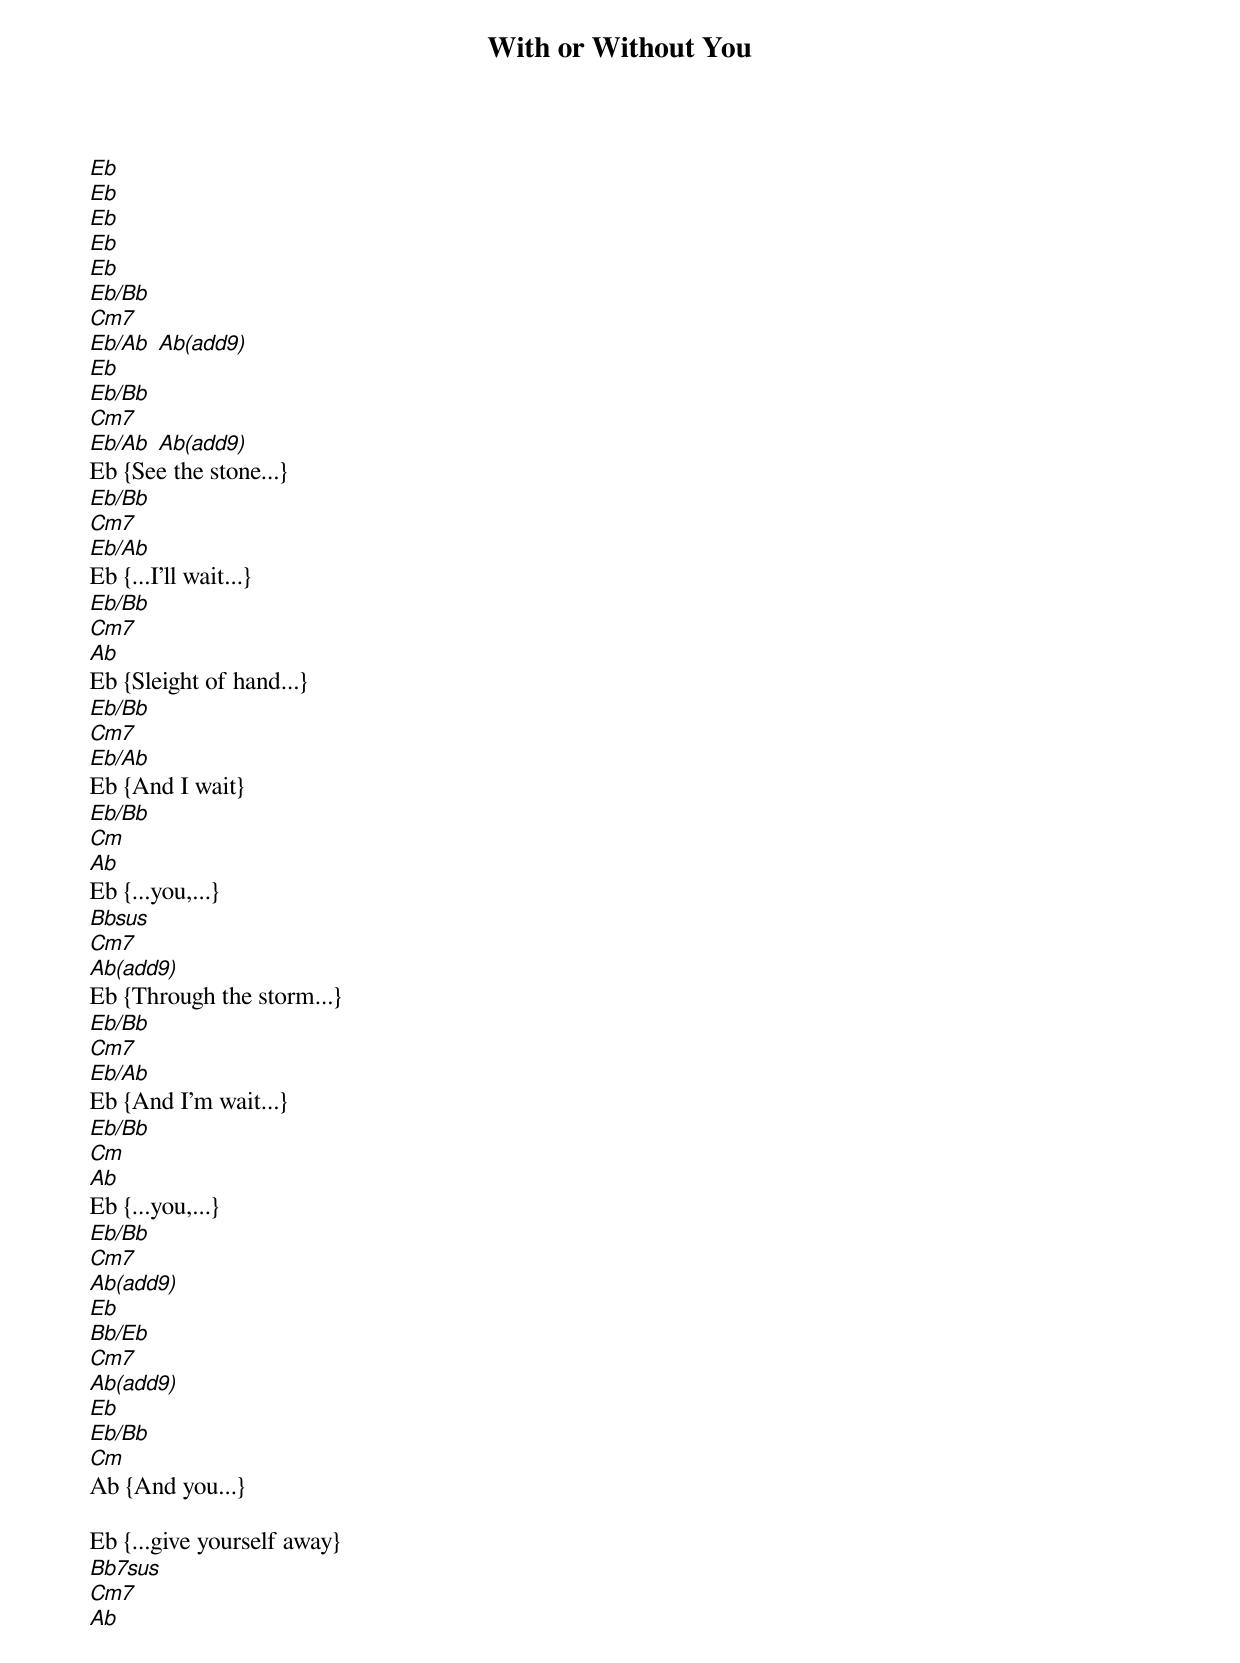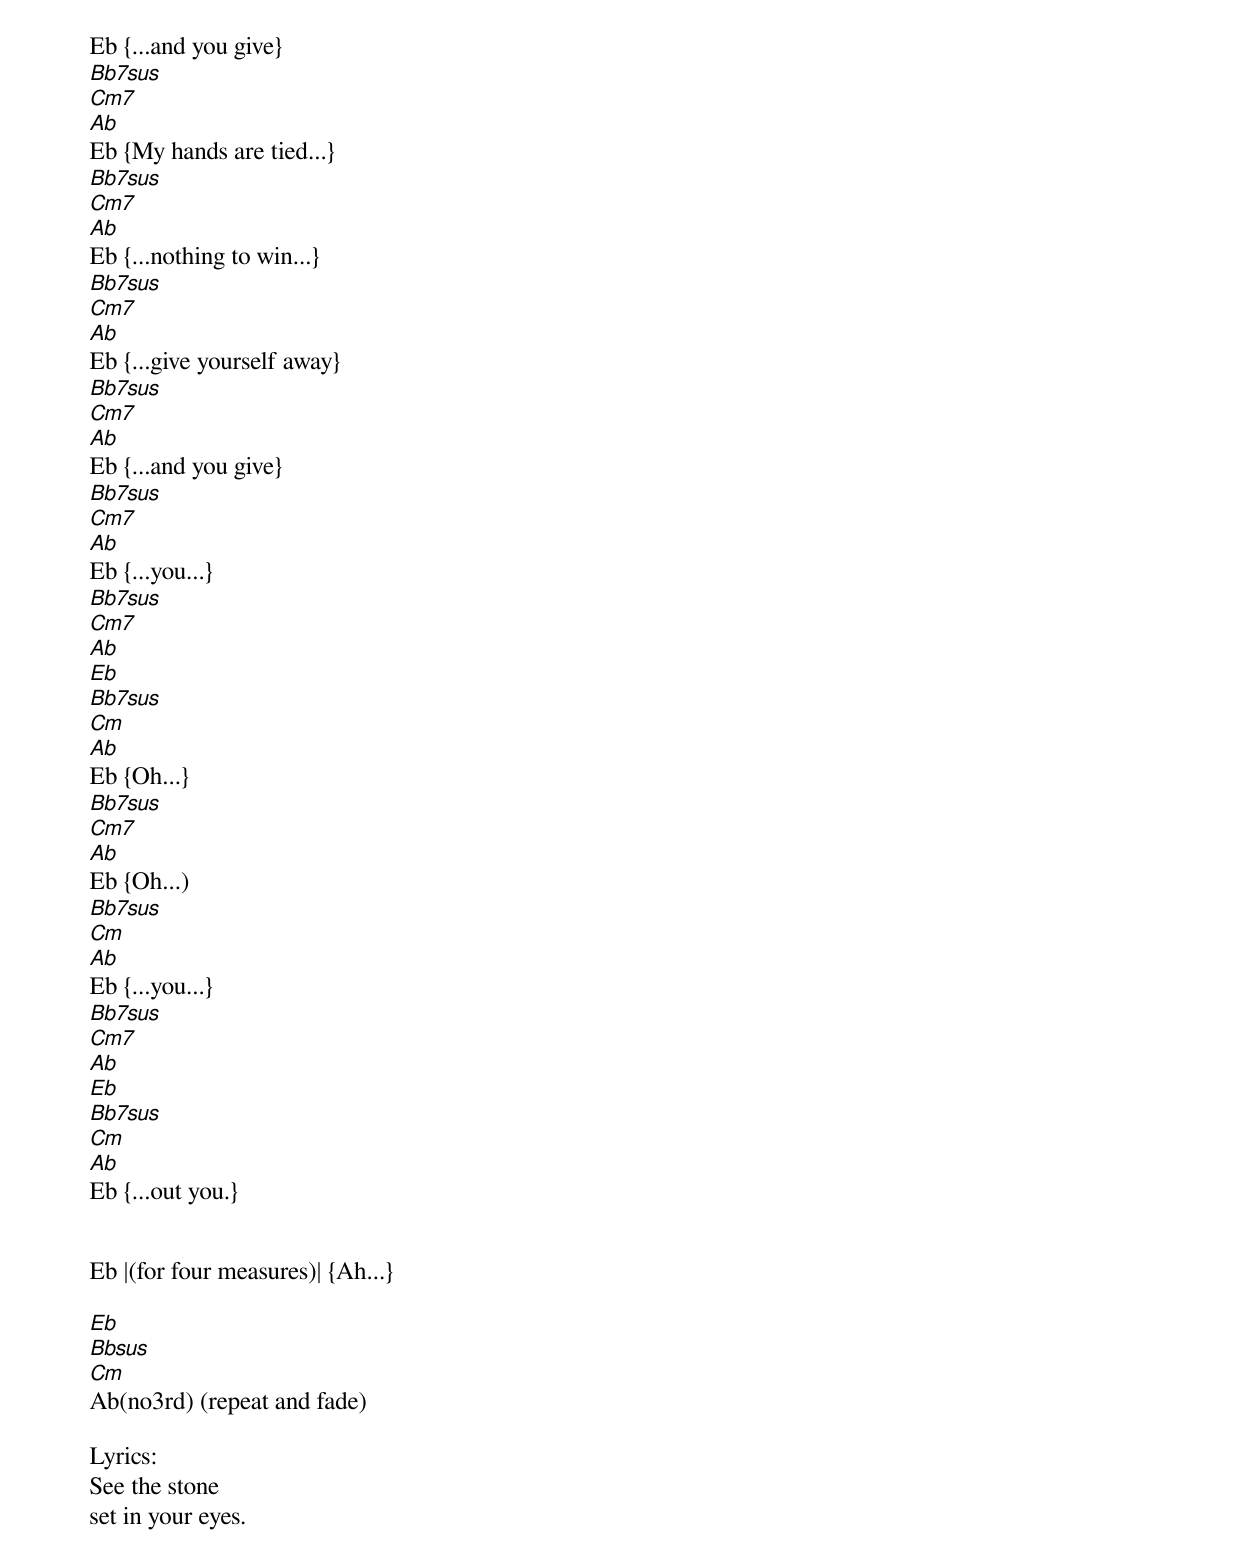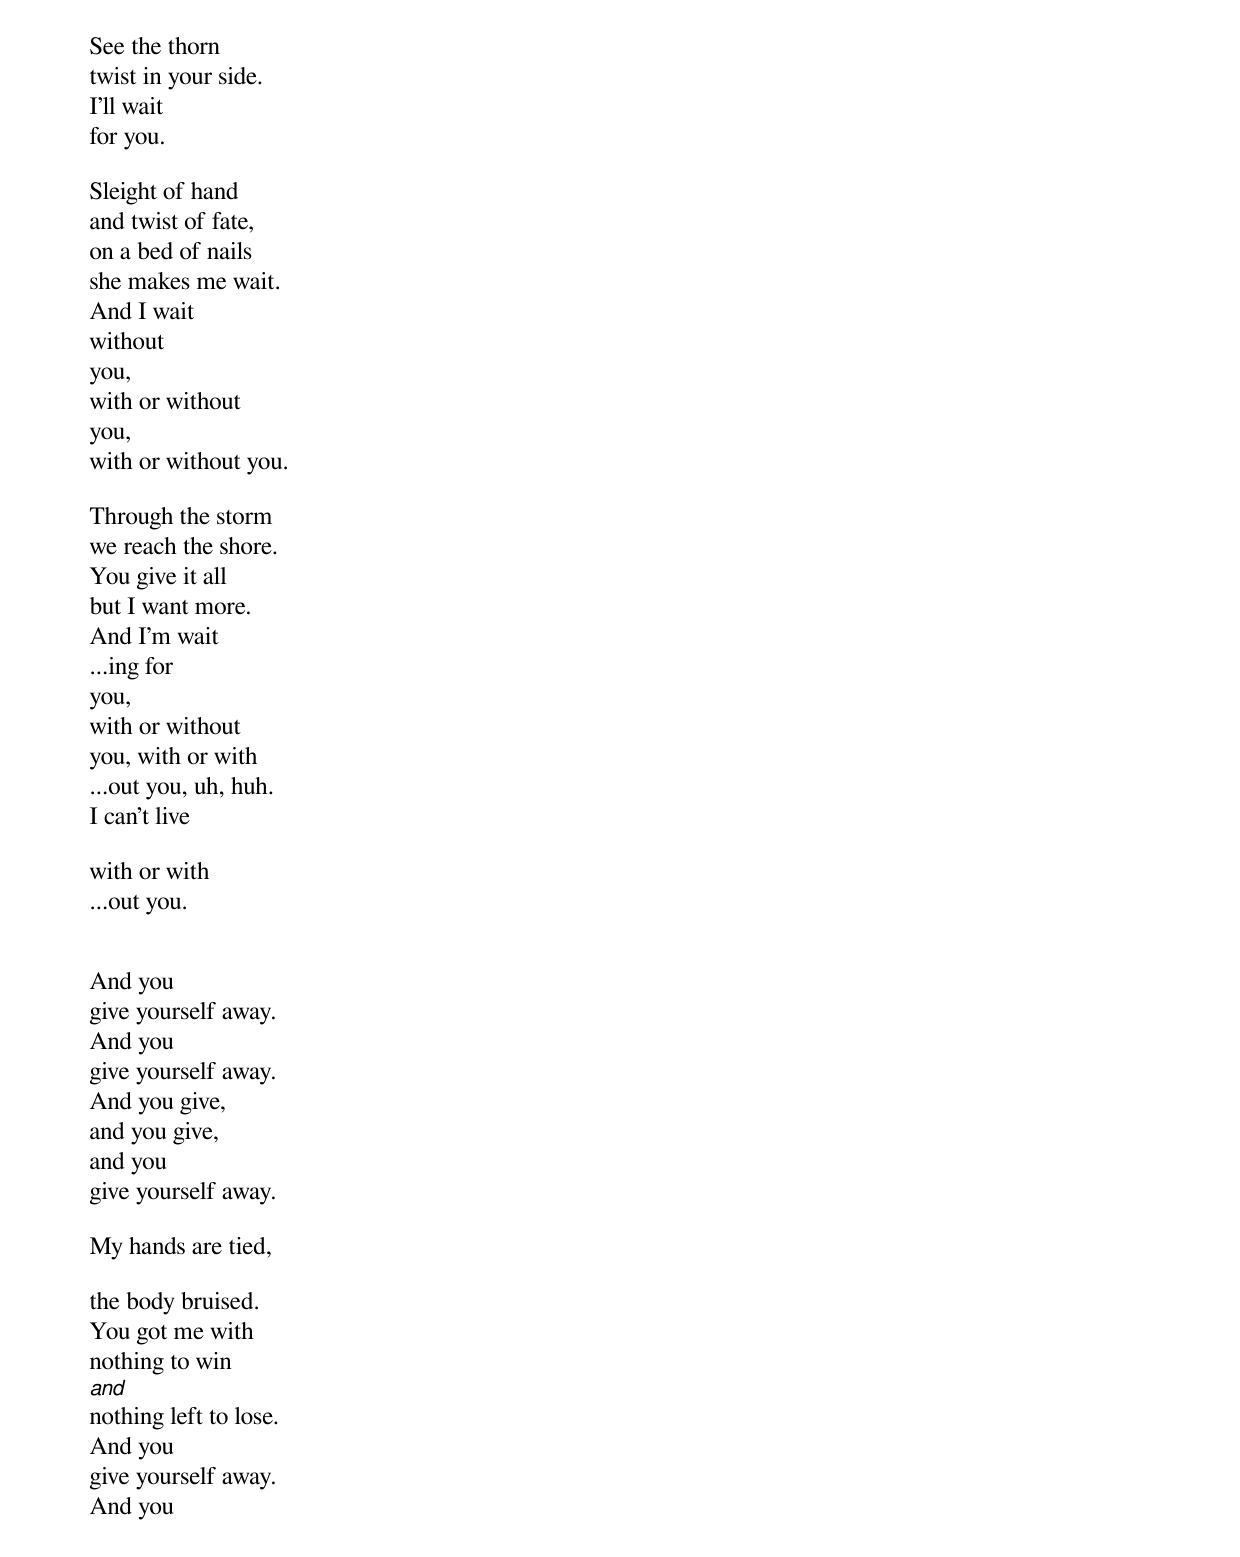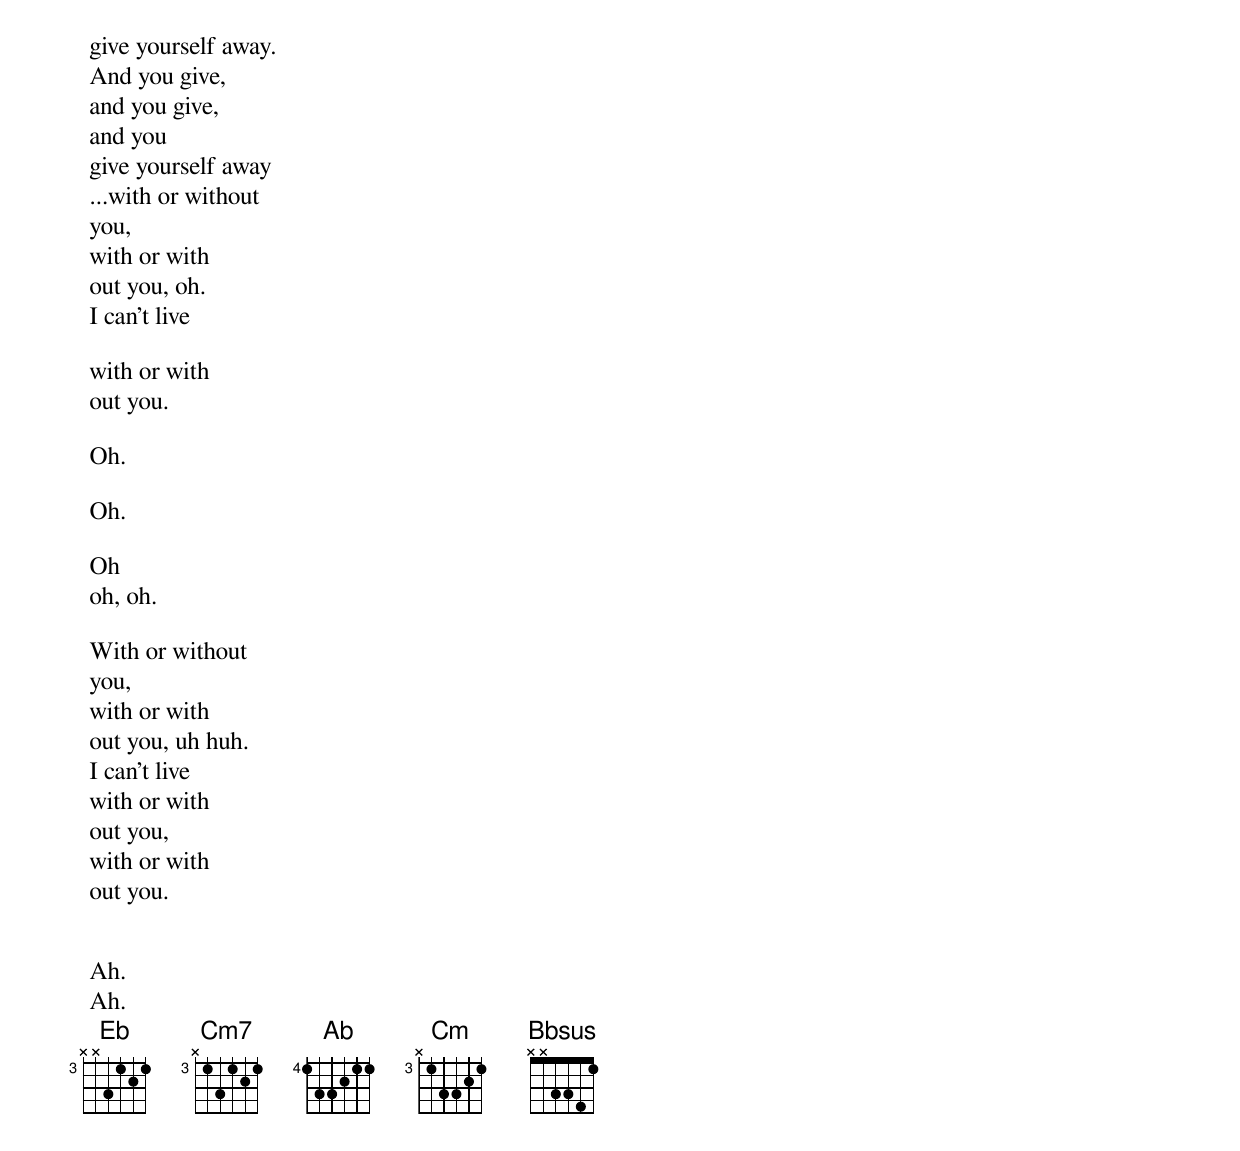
{title: With or Without You}
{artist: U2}

 [Eb]
 [Eb]
 [Eb]
 [Eb]
 [Eb]
 [Eb/Bb]
 [Cm7]
 [Eb/Ab] [Ab(add9)]
 [Eb]
 [Eb/Bb]
 [Cm7]
 [Eb/Ab] [Ab(add9)]
 Eb {See the stone...}
 [Eb/Bb]
 [Cm7]
 [Eb/Ab]
 Eb {...I'll wait...}
 [Eb/Bb]
 [Cm7]
 [Ab]
 Eb {Sleight of hand...}
 [Eb/Bb]
 [Cm7]
 [Eb/Ab]
 Eb {And I wait}
 [Eb/Bb]
 [Cm]
 [Ab]
 Eb {...you,...}
 [Bbsus]
 [Cm7]
 [Ab(add9)]
 Eb {Through the storm...}
 [Eb/Bb]
 [Cm7]
 [Eb/Ab]
 Eb {And I'm wait...}
 [Eb/Bb]
 [Cm]
 [Ab]
 Eb {...you,...}
 [Eb/Bb]
 [Cm7]
 [Ab(add9)]
 [Eb]
 [Bb/Eb]
 [Cm7]
 [Ab(add9)]
 [Eb]
 [Eb/Bb]
 [Cm]Ab {And you...}

 Eb {...give yourself away}
 [Bb7sus]
 [Cm7]
 [Ab]
 Eb {...and you give}
 [Bb7sus]
 [Cm7]
 [Ab]
 Eb {My hands are tied...}
 [Bb7sus]
 [Cm7]
 [Ab]
 Eb {...nothing to win...}
 [Bb7sus]
 [Cm7]
 [Ab]
 Eb {...give yourself away}
 [Bb7sus]
 [Cm7]
 [Ab]
 Eb {...and you give}
 [Bb7sus]
 [Cm7]
 [Ab]
 Eb {...you...}
 [Bb7sus]
 [Cm7]
 [Ab]
 [Eb]
 [Bb7sus]
 [Cm]
 [Ab]
 Eb {Oh...}
 [Bb7sus]
 [Cm7]
 [Ab]
 Eb {Oh...)
 [Bb7sus]
 [Cm]
 [Ab]
 Eb {...you...}
 [Bb7sus]
 [Cm7]
 [Ab]
 [Eb]
 [Bb7sus]
 [Cm]
 [Ab]
 Eb {...out you.}


 Eb |(for four measures)| {Ah...}

 [Eb]
 [Bbsus]
 [Cm]Ab(no3rd) (repeat and fade)

 Lyrics:
 See the stone
 set in your eyes.
 See the thorn
 twist in your side.
 I'll wait
 for you.

 Sleight of hand
 and twist of fate,
 on a bed of nails
 she makes me wait.
 And I wait
 without
 you,
 with or without
 you,
 with or without you.

 Through the storm
 we reach the shore.
 You give it all
 but I want more.
 And I'm wait
 ...ing for
 you,
 with or without
 you, with or with
 ...out you, uh, huh.
 I can't live

 with or with
 ...out you.


 And you
 give yourself away.
 And you
 give yourself away.
 And you give,
 and you give,
 and you
 give yourself away.

 My hands are tied,

 the body bruised.
 You got me with
 nothing to win
 [and]nothing left to lose.
 And you
 give yourself away.
 And you
 give yourself away.
 And you give,
 and you give,
 and you
 give yourself away
 ...with or without
 you,
 with or with
 out you, oh.
 I can't live

 with or with
 out you.

 Oh.

 Oh.

 Oh
 oh, oh.

 With or without
 you,
 with or with
 out you, uh huh.
 I can't live
 with or with
 out you,
 with or with
 out you.


 Ah.
 Ah.
